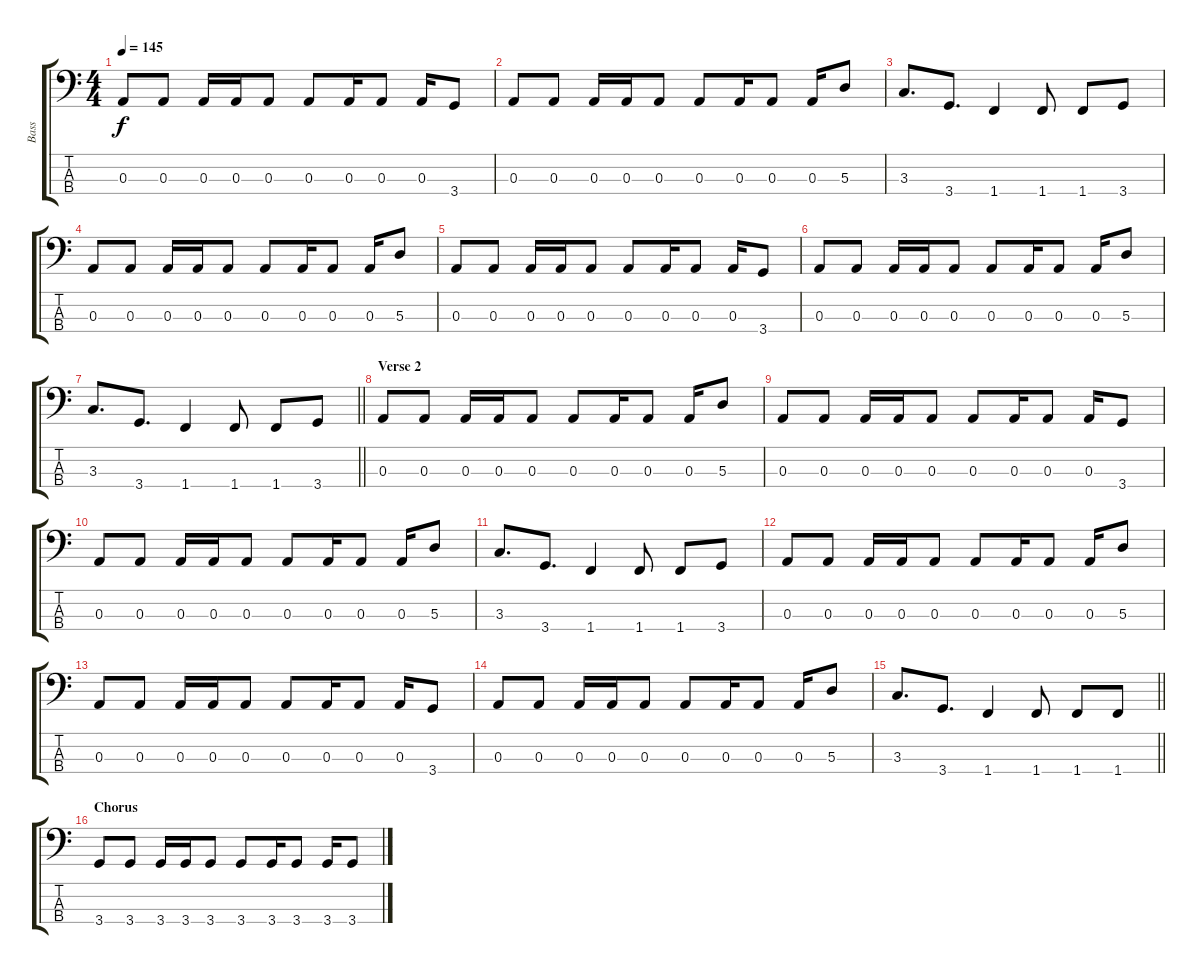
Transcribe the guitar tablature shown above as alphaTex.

\track ("Bass" "Bass") {instrument electricbassfinger}
\staff {score tabs}
\tuning (G2 D2 A1 E1) {hide}
\ts (4 4)
\tempo 145
\clef f4
\ks c
0.3.8{dy f} 0.3.8 0.3.16 0.3.16 0.3.8 0.3.8 0.3.16 0.3.8 0.3.16 3.4.8 |
0.3.8 0.3.8 0.3.16 0.3.16 0.3.8 0.3.8 0.3.16 0.3.8 0.3.16 5.3.8 |
3.3.8{d} 3.4.8{d} 1.4.4 1.4.8 1.4.8 3.4.8 |
0.3.8 0.3.8 0.3.16 0.3.16 0.3.8 0.3.8 0.3.16 0.3.8 0.3.16 5.3.8 |
0.3.8 0.3.8 0.3.16 0.3.16 0.3.8 0.3.8 0.3.16 0.3.8 0.3.16 3.4.8 |
0.3.8 0.3.8 0.3.16 0.3.16 0.3.8 0.3.8 0.3.16 0.3.8 0.3.16 5.3.8 |
\barLineRight lightlight
3.3.8{d} 3.4.8{d} 1.4.4 1.4.8 1.4.8 3.4.8 |
\section ("" "Verse 2")
0.3.8 0.3.8 0.3.16 0.3.16 0.3.8 0.3.8 0.3.16 0.3.8 0.3.16 5.3.8 |
0.3.8 0.3.8 0.3.16 0.3.16 0.3.8 0.3.8 0.3.16 0.3.8 0.3.16 3.4.8 |
0.3.8 0.3.8 0.3.16 0.3.16 0.3.8 0.3.8 0.3.16 0.3.8 0.3.16 5.3.8 |
3.3.8{d} 3.4.8{d} 1.4.4 1.4.8 1.4.8 3.4.8 |
0.3.8 0.3.8 0.3.16 0.3.16 0.3.8 0.3.8 0.3.16 0.3.8 0.3.16 5.3.8 |
0.3.8 0.3.8 0.3.16 0.3.16 0.3.8 0.3.8 0.3.16 0.3.8 0.3.16 3.4.8 |
0.3.8 0.3.8 0.3.16 0.3.16 0.3.8 0.3.8 0.3.16 0.3.8 0.3.16 5.3.8 |
\barLineRight lightlight
3.3.8{d} 3.4.8{d} 1.4.4 1.4.8 1.4.8 1.4.8 |
\section ("" "Chorus")
3.4.8 3.4.8 3.4.16 3.4.16 3.4.8 3.4.8 3.4.16 3.4.8 3.4.16 3.4.8
